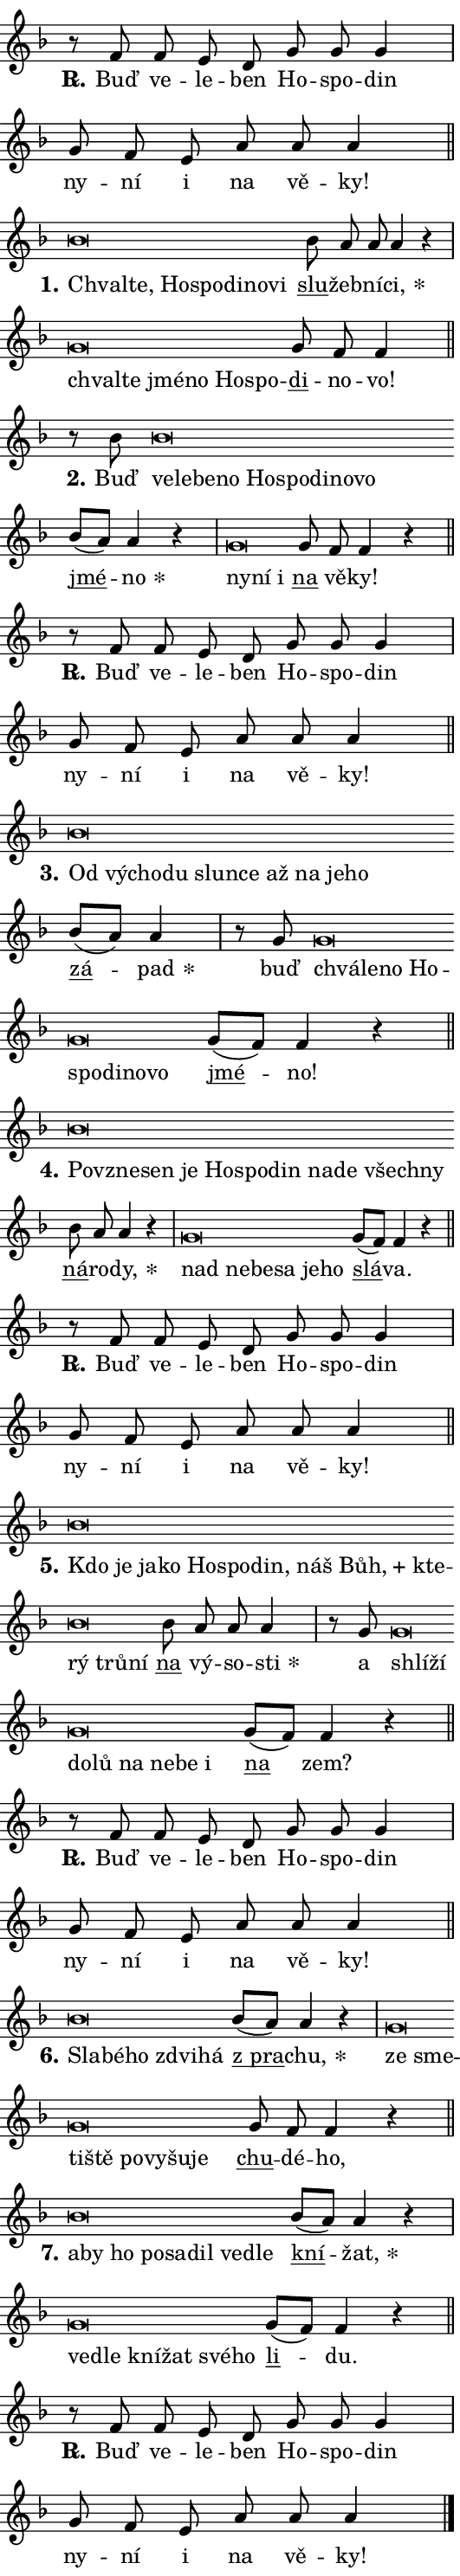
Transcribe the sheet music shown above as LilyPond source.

\version "2.24.0"
\header { tagline = "" }
\paper {
  indent = 0\cm
  top-margin = 0\cm
  right-margin = 0.13\cm % to fit lyric hyphens
  bottom-margin = 0\cm
  left-margin = 0\cm
  paper-width = 9\cm
  page-breaking = #ly:one-page-breaking
  system-system-spacing.basic-distance = #11
  score-system-spacing.basic-distance = #11
  ragged-last = ##f
}


%% Author: Thomas Morley
%% https://lists.gnu.org/archive/html/lilypond-user/2020-05/msg00002.html
#(define (line-position grob)
"Returns position of @var[grob} in current system:
   @code{'start}, if at first time-step
   @code{'end}, if at last time-step
   @code{'middle} otherwise
"
  (let* ((col (ly:item-get-column grob))
         (ln (ly:grob-object col 'left-neighbor))
         (rn (ly:grob-object col 'right-neighbor))
         (col-to-check-left (if (ly:grob? ln) ln col))
         (col-to-check-right (if (ly:grob? rn) rn col))
         (break-dir-left
           (and
             (ly:grob-property col-to-check-left 'non-musical #f)
             (ly:item-break-dir col-to-check-left)))
         (break-dir-right
           (and
             (ly:grob-property col-to-check-right 'non-musical #f)
             (ly:item-break-dir col-to-check-right))))
        (cond ((eqv? 1 break-dir-left) 'start)
              ((eqv? -1 break-dir-right) 'end)
              (else 'middle))))

#(define (tranparent-at-line-position vctor)
  (lambda (grob)
  "Relying on @code{line-position} select the relevant enry from @var{vctor}.
Used to determine transparency,"
    (case (line-position grob)
      ((end) (not (vector-ref vctor 0)))
      ((middle) (not (vector-ref vctor 1)))
      ((start) (not (vector-ref vctor 2))))))

noteHeadBreakVisibility =
#(define-music-function (break-visibility)(vector?)
"Makes @code{NoteHead}s transparent relying on @var{break-visibility}"
#{
  \override NoteHead.transparent =
    #(tranparent-at-line-position break-visibility)
#})

#(define delete-ledgers-for-transparent-note-heads
  (lambda (grob)
    "Reads whether a @code{NoteHead} is transparent.
If so this @code{NoteHead} is removed from @code{'note-heads} from
@var{grob}, which is supposed to be @code{LedgerLineSpanner}.
As a result ledgers are not printed for this @code{NoteHead}"
    (let* ((nhds-array (ly:grob-object grob 'note-heads))
           (nhds-list
             (if (ly:grob-array? nhds-array)
                 (ly:grob-array->list nhds-array)
                 '()))
           ;; Relies on the transparent-property being done before
           ;; Staff.LedgerLineSpanner.after-line-breaking is executed.
           ;; This is fragile ...
           (to-keep
             (remove
               (lambda (nhd)
                 (ly:grob-property nhd 'transparent #f))
               nhds-list)))
      ;; TODO find a better method to iterate over grob-arrays, similiar
      ;; to filter/remove etc for lists
      ;; For now rebuilt from scratch
      (set! (ly:grob-object grob 'note-heads)  '())
      (for-each
        (lambda (nhd)
          (ly:pointer-group-interface::add-grob grob 'note-heads nhd))
        to-keep))))

squashNotes = {
  \override NoteHead.X-extent = #'(-0.2 . 0.2)
  \override NoteHead.Y-extent = #'(-0.75 . 0)
  \override NoteHead.stencil =
    #(lambda (grob)
       (let ((pos (ly:grob-property grob 'staff-position)))
         (begin
           (if (< pos -7) (display "ERROR: Lower brevis then expected\n") (display ""))
           (if (<= pos -6) ly:text-interface::print ly:note-head::print))))
}
unSquashNotes = {
  \revert NoteHead.X-extent
  \revert NoteHead.Y-extent
  \revert NoteHead.stencil
}

hideNotes = \noteHeadBreakVisibility #begin-of-line-visible
unHideNotes = \noteHeadBreakVisibility #all-visible

% work-around for resetting accidentals
% https://lilypond.org/doc/v2.23/Documentation/notation/displaying-rhythms#unmetered-music
cadenzaMeasure = {
  \cadenzaOff
  \partial 1024 s1024
  \cadenzaOn
}

#(define-markup-command (accent layout props text) (markup?)
  "Underline accented syllable"
  (interpret-markup layout props
    #{\markup \override #'(offset . 4.3) \underline { #text }#}))

responsum = \markup \concat {
  "R" \hspace #-1.05 \path #0.1 #'((moveto 0 0.07) (lineto 0.9 0.8)) \hspace #0.05 "."
}

spaceSize = #0.6828661417322834 % exact space size for TeX Gyre Schola

\layout {
  \context {
    \Staff
    \remove "Time_signature_engraver"
    \override LedgerLineSpanner.after-line-breaking = #delete-ledgers-for-transparent-note-heads
  }
  \context {
    \Lyrics {
      \override LyricSpace.minimum-distance = \spaceSize
      \override LyricText.font-name = #"TeX Gyre Schola"
      \override LyricText.font-size = 1
      \override StanzaNumber.font-name = #"TeX Gyre Schola Bold"
      \override StanzaNumber.font-size = 1
    }
  }
  \context {
    \Score 
    \override NoteHead.text =
      #(lambda (grob) 
        (let ((pos (ly:grob-property grob 'staff-position)))
          #{\markup {
            \combine
              \halign #-0.55 \raise #(if (= pos -6) 0 0.5) \override #'(thickness . 2) \draw-line #'(3.2 . 0)
              \musicglyph "noteheads.sM1"
          }#}))
  }
}

% magnetic-lyrics.ily
%
%   written by
%     Jean Abou Samra <jean@abou-samra.fr>
%     Werner Lemberg <wl@gnu.org>
%
%   adapted by
%     Jiri Hon <jiri.hon@gmail.com>
%
% Version 2022-Apr-15

% https://www.mail-archive.com/lilypond-user@gnu.org/msg149350.html

#(define (Left_hyphen_pointer_engraver context)
   "Collect syllable-hyphen-syllable occurrences in lyrics and store
them in properties.  This engraver only looks to the left.  For
example, if the lyrics input is @code{foo -- bar}, it does the
following.

@itemize @bullet
@item
Set the @code{text} property of the @code{LyricHyphen} grob between
@q{foo} and @q{bar} to @code{foo}.

@item
Set the @code{left-hyphen} property of the @code{LyricText} grob with
text @q{foo} to the @code{LyricHyphen} grob between @q{foo} and
@q{bar}.
@end itemize

Use this auxiliary engraver in combination with the
@code{lyric-@/text::@/apply-@/magnetic-@/offset!} hook."
   (let ((hyphen #f)
         (text #f))
     (make-engraver
      (acknowledgers
       ((lyric-syllable-interface engraver grob source-engraver)
        (set! text grob)))
      (end-acknowledgers
       ((lyric-hyphen-interface engraver grob source-engraver)
        ;(when (not (grob::has-interface grob 'lyric-space-interface))
          (set! hyphen grob)));)
      ((stop-translation-timestep engraver)
       (when (and text hyphen)
         (ly:grob-set-object! text 'left-hyphen hyphen))
       (set! text #f)
       (set! hyphen #f)))))

#(define (lyric-text::apply-magnetic-offset! grob)
   "If the space between two syllables is less than the value in
property @code{LyricText@/.details@/.squash-threshold}, move the right
syllable to the left so that it gets concatenated with the left
syllable.

Use this function as a hook for
@code{LyricText@/.after-@/line-@/breaking} if the
@code{Left_@/hyphen_@/pointer_@/engraver} is active."
   (let ((hyphen (ly:grob-object grob 'left-hyphen #f)))
     (when hyphen
       (let ((left-text (ly:spanner-bound hyphen LEFT)))
         (when (grob::has-interface left-text 'lyric-syllable-interface)
           (let* ((common (ly:grob-common-refpoint grob left-text X))
                  (this-x-ext (ly:grob-extent grob common X))
                  (left-x-ext
                   (begin
                     ;; Trigger magnetism for left-text.
                     (ly:grob-property left-text 'after-line-breaking)
                     (ly:grob-extent left-text common X)))
                  ;; `delta` is the gap width between two syllables.
                  (delta (- (interval-start this-x-ext)
                            (interval-end left-x-ext)))
                  (details (ly:grob-property grob 'details))
                  (threshold (assoc-get 'squash-threshold details 0.2)))
             (when (< delta threshold)
               (let* (;; We have to manipulate the input text so that
                      ;; ligatures crossing syllable boundaries are not
                      ;; disabled.  For languages based on the Latin
                      ;; script this is essentially a beautification.
                      ;; However, for non-Western scripts it can be a
                      ;; necessity.
                      (lt (ly:grob-property left-text 'text))
                      (rt (ly:grob-property grob 'text))
                      (is-space (grob::has-interface hyphen 'lyric-space-interface))
                      (space (if is-space " " ""))
                      (extra-delta (if is-space spaceSize 0))
                      ;; Append new syllable.
                      (ltrt-space (if (and (string? lt) (string? rt))
                                (string-append lt space rt)
                                (make-concat-markup (list lt space rt))))
                      ;; Right-align `ltrt` to the right side.
                      (ltrt-space-markup (grob-interpret-markup
                               grob
                               (make-translate-markup
                                (cons (interval-length this-x-ext) 0)
                                (make-right-align-markup ltrt-space)))))
                 (begin
                   ;; Don't print `left-text`.
                   (ly:grob-set-property! left-text 'stencil #f)
                   ;; Set text and stencil (which holds all collected
                   ;; syllables so far) and shift it to the left.
                   (ly:grob-set-property! grob 'text ltrt-space)
                   (ly:grob-set-property! grob 'stencil ltrt-space-markup)
                   (ly:grob-translate-axis! grob (- (- delta extra-delta)) X))))))))))


#(define (lyric-hyphen::displace-bounds-first grob)
   ;; Make very sure this callback isn't triggered too early.
   (let ((left (ly:spanner-bound grob LEFT))
         (right (ly:spanner-bound grob RIGHT)))
     (ly:grob-property left 'after-line-breaking)
     (ly:grob-property right 'after-line-breaking)
     (ly:lyric-hyphen::print grob)))

squashThreshold = #0.4

\layout {
  \context {
    \Lyrics
    \consists #Left_hyphen_pointer_engraver
    \override LyricText.after-line-breaking =
      #lyric-text::apply-magnetic-offset!
    \override LyricHyphen.stencil = #lyric-hyphen::displace-bounds-first
    \override LyricText.details.squash-threshold = \squashThreshold
    \override LyricHyphen.minimum-distance = 0
    \override LyricHyphen.minimum-length = \squashThreshold
  }
}

squashText = \override LyricText.details.squash-threshold = 9999
unSquashText = \override LyricText.details.squash-threshold = \squashThreshold

leftText = \override LyricText.self-alignment-X = #LEFT
unLeftText = \revert LyricText.self-alignment-X

starOffset = #(lambda (grob) 
                (let ((x_offset (ly:self-alignment-interface::aligned-on-x-parent grob)))
                  (if (= x_offset 0) 0 (+ x_offset 1.2))))

star = #(define-music-function (syllable)(string?)
"Append star separator at the end of a syllable"
#{
  \once \override LyricText.X-offset = #starOffset
  \lyricmode { \markup {
    #syllable
    \override #'((font-name . "TeX Gyre Schola Bold")) \hspace #0.2 \lower #0.65 \larger "*"
  } }
#})

starAccent = #(define-music-function (syllable)(string?)
"Append star separator at the end of a syllable and make accent"
#{
  \once \override LyricText.X-offset = #starOffset
  \lyricmode { \markup {
    \accent #syllable
    \override #'((font-name . "TeX Gyre Schola Bold")) \hspace #0.2 \lower #0.65 \larger "*"
  } }
#})

breath = #(define-music-function (syllable)(string?)
"Append breathing indicator at the end of a syllable"
#{
  \lyricmode { \markup { #syllable "+" } }
#})

optionalBreath = #(define-music-function (syllable)(string?)
"Append optional breathing indicator at the end of a syllable"
#{
  \lyricmode { \markup { #syllable "(+)" } }
#})


\score {
    <<
        \new Voice = "melody" { \cadenzaOn \key f \major \relative { r8 f' f e d g g g4 \cadenzaMeasure \bar "|" g8 f e a a a4 \cadenzaMeasure \bar "||" \break } }
        \new Lyrics \lyricsto "melody" { \lyricmode { \set stanza = \responsum
Buď ve -- le -- ben Ho -- spo -- din ny -- ní i na vě -- ky! } }
    >>
    \layout {}
}

\score {
    <<
        \new Voice = "melody" { \cadenzaOn \key f \major \relative { \squashNotes bes'\breve*1/16 \hideNotes \breve*1/16 \bar "" \breve*1/16 \bar "" \breve*1/16 \bar "" \breve*1/16 \bar "" \breve*1/16 \breve*1/16 \bar "" \unHideNotes \unSquashNotes \bar "" bes8 a a a4 r \cadenzaMeasure \bar "|" \squashNotes g\breve*1/16 \hideNotes \breve*1/16 \bar "" \breve*1/16 \bar "" \breve*1/16 \bar "" \breve*1/16 \breve*1/16 \bar "" \unHideNotes \unSquashNotes \bar "" g8 f f4 \cadenzaMeasure \bar "||" \break } }
        \new Lyrics \lyricsto "melody" { \lyricmode { \set stanza = "1."
\leftText Chval -- \squashText te, Ho -- spo -- di -- no -- vi \unLeftText \unSquashText \markup \accent slu -- žeb -- ní -- \star ci, \leftText chval -- \squashText te jmé -- no Ho -- spo -- \unLeftText \unSquashText \markup \accent di -- no -- vo! } }
    >>
    \layout {}
}

\score {
    <<
        \new Voice = "melody" { \cadenzaOn \key f \major \relative { r8 bes'8 \squashNotes bes\breve*1/16 \hideNotes \breve*1/16 \bar "" \breve*1/16 \bar "" \breve*1/16 \bar "" \breve*1/16 \bar "" \breve*1/16 \bar "" \breve*1/16 \bar "" \breve*1/16 \breve*1/16 \bar "" \unHideNotes \unSquashNotes \bar "" bes8[( a)] a4 r \cadenzaMeasure \bar "|" \squashNotes g\breve*1/16 \hideNotes \breve*1/16 \breve*1/16 \bar "" \unHideNotes \unSquashNotes \bar "" g8 f f4 r \cadenzaMeasure \bar "||" \break } }
        \new Lyrics \lyricsto "melody" { \lyricmode { \set stanza = "2."
Buď \leftText ve -- \squashText le -- be -- no Ho -- spo -- di -- no -- vo \unLeftText \unSquashText \markup \accent jmé -- \star no \leftText ny -- \squashText ní i \unLeftText \unSquashText \markup \accent na vě -- ky! } }
    >>
    \layout {}
}

\score {
    <<
        \new Voice = "melody" { \cadenzaOn \key f \major \relative { r8 f' f e d g g g4 \cadenzaMeasure \bar "|" g8 f e a a a4 \cadenzaMeasure \bar "||" \break } }
        \new Lyrics \lyricsto "melody" { \lyricmode { \set stanza = \responsum
Buď ve -- le -- ben Ho -- spo -- din ny -- ní i na vě -- ky! } }
    >>
    \layout {}
}

\score {
    <<
        \new Voice = "melody" { \cadenzaOn \key f \major \relative { \squashNotes bes'\breve*1/16 \hideNotes \breve*1/16 \bar "" \breve*1/16 \bar "" \breve*1/16 \bar "" \breve*1/16 \bar "" \breve*1/16 \bar "" \breve*1/16 \bar "" \breve*1/16 \bar "" \breve*1/16 \breve*1/16 \bar "" \unHideNotes \unSquashNotes \bar "" bes8[( a)] a4 \cadenzaMeasure \bar "|" r8 g8 \squashNotes g\breve*1/16 \hideNotes \breve*1/16 \bar "" \breve*1/16 \bar "" \breve*1/16 \bar "" \breve*1/16 \bar "" \breve*1/16 \bar "" \breve*1/16 \breve*1/16 \bar "" \unHideNotes \unSquashNotes \bar "" g8[( f)] f4 r \cadenzaMeasure \bar "||" \break } }
        \new Lyrics \lyricsto "melody" { \lyricmode { \set stanza = "3."
\leftText Od \squashText vý -- cho -- du slun -- ce až na je -- ho \unLeftText \unSquashText \markup \accent zá -- \star pad buď \leftText chvá -- \squashText le -- no Ho -- spo -- di -- no -- vo \unLeftText \unSquashText \markup \accent jmé -- no! } }
    >>
    \layout {}
}

\score {
    <<
        \new Voice = "melody" { \cadenzaOn \key f \major \relative { \squashNotes bes'\breve*1/16 \hideNotes \breve*1/16 \bar "" \breve*1/16 \bar "" \breve*1/16 \bar "" \breve*1/16 \bar "" \breve*1/16 \bar "" \breve*1/16 \bar "" \breve*1/16 \bar "" \breve*1/16 \bar "" \breve*1/16 \breve*1/16 \bar "" \unHideNotes \unSquashNotes \bar "" bes8 a a4 r \cadenzaMeasure \bar "|" \squashNotes g\breve*1/16 \hideNotes \breve*1/16 \bar "" \breve*1/16 \bar "" \breve*1/16 \bar "" \breve*1/16 \breve*1/16 \bar "" \unHideNotes \unSquashNotes \bar "" g8[( f)] f4 r \cadenzaMeasure \bar "||" \break } }
        \new Lyrics \lyricsto "melody" { \lyricmode { \set stanza = "4."
\leftText Po -- \squashText vzne -- sen je Ho -- spo -- din na -- de všech -- ny \unLeftText \unSquashText \markup \accent ná -- ro -- \star dy, \leftText nad \squashText ne -- be -- sa je -- ho \unLeftText \unSquashText \markup \accent slá -- va. } }
    >>
    \layout {}
}

\score {
    <<
        \new Voice = "melody" { \cadenzaOn \key f \major \relative { r8 f' f e d g g g4 \cadenzaMeasure \bar "|" g8 f e a a a4 \cadenzaMeasure \bar "||" \break } }
        \new Lyrics \lyricsto "melody" { \lyricmode { \set stanza = \responsum
Buď ve -- le -- ben Ho -- spo -- din ny -- ní i na vě -- ky! } }
    >>
    \layout {}
}

\score {
    <<
        \new Voice = "melody" { \cadenzaOn \key f \major \relative { \squashNotes bes'\breve*1/16 \hideNotes \breve*1/16 \bar "" \breve*1/16 \bar "" \breve*1/16 \bar "" \breve*1/16 \bar "" \breve*1/16 \bar "" \breve*1/16 \bar "" \breve*1/16 \bar "" \breve*1/16 \bar "" \breve*1/16 \bar "" \breve*1/16 \bar "" \breve*1/16 \breve*1/16 \bar "" \unHideNotes \unSquashNotes \bar "" bes8 a a a4 \cadenzaMeasure \bar "|" r8 g8 \squashNotes g\breve*1/16 \hideNotes \breve*1/16 \bar "" \breve*1/16 \bar "" \breve*1/16 \bar "" \breve*1/16 \bar "" \breve*1/16 \bar "" \breve*1/16 \breve*1/16 \bar "" \unHideNotes \unSquashNotes \bar "" g8[( f)] f4 r \cadenzaMeasure \bar "||" \break } }
        \new Lyrics \lyricsto "melody" { \lyricmode { \set stanza = "5."
\leftText Kdo \squashText je ja -- ko Ho -- spo -- din, náš \breath "Bůh," kte -- rý trů -- ní \unLeftText \unSquashText \markup \accent na vý -- so -- \star sti a \leftText shlí -- \squashText ží do -- lů na ne -- be i \unLeftText \unSquashText \markup \accent na zem? } }
    >>
    \layout {}
}

\score {
    <<
        \new Voice = "melody" { \cadenzaOn \key f \major \relative { r8 f' f e d g g g4 \cadenzaMeasure \bar "|" g8 f e a a a4 \cadenzaMeasure \bar "||" \break } }
        \new Lyrics \lyricsto "melody" { \lyricmode { \set stanza = \responsum
Buď ve -- le -- ben Ho -- spo -- din ny -- ní i na vě -- ky! } }
    >>
    \layout {}
}

\score {
    <<
        \new Voice = "melody" { \cadenzaOn \key f \major \relative { \squashNotes bes'\breve*1/16 \hideNotes \breve*1/16 \bar "" \breve*1/16 \bar "" \breve*1/16 \breve*1/16 \bar "" \unHideNotes \unSquashNotes \bar "" bes8[( a)] a4 r \cadenzaMeasure \bar "|" \squashNotes g\breve*1/16 \hideNotes \breve*1/16 \bar "" \breve*1/16 \bar "" \breve*1/16 \bar "" \breve*1/16 \bar "" \breve*1/16 \bar "" \breve*1/16 \breve*1/16 \bar "" \unHideNotes \unSquashNotes \bar "" g8 f f4 r \cadenzaMeasure \bar "||" \break } }
        \new Lyrics \lyricsto "melody" { \lyricmode { \set stanza = "6."
\leftText Sla -- \squashText bé -- ho zdvi -- há \unLeftText \unSquashText \markup \accent "z pra" -- \star chu, \leftText ze \squashText sme -- ti -- ště po -- vy -- šu -- je \unLeftText \unSquashText \markup \accent chu -- dé -- ho, } }
    >>
    \layout {}
}

\score {
    <<
        \new Voice = "melody" { \cadenzaOn \key f \major \relative { \squashNotes bes'\breve*1/16 \hideNotes \breve*1/16 \bar "" \breve*1/16 \bar "" \breve*1/16 \bar "" \breve*1/16 \bar "" \breve*1/16 \bar "" \breve*1/16 \breve*1/16 \bar "" \unHideNotes \unSquashNotes \bar "" bes8[( a)] a4 r \cadenzaMeasure \bar "|" \squashNotes g\breve*1/16 \hideNotes \breve*1/16 \bar "" \breve*1/16 \bar "" \breve*1/16 \bar "" \breve*1/16 \breve*1/16 \bar "" \unHideNotes \unSquashNotes \bar "" g8[( f)] f4 r \cadenzaMeasure \bar "||" \break } }
        \new Lyrics \lyricsto "melody" { \lyricmode { \set stanza = "7."
\leftText a -- \squashText by ho po -- sa -- dil ve -- dle \unLeftText \unSquashText \markup \accent kní -- \star žat, \leftText ve -- \squashText dle kní -- žat své -- ho \unLeftText \unSquashText \markup \accent li -- du. } }
    >>
    \layout {}
}

\score {
    <<
        \new Voice = "melody" { \cadenzaOn \key f \major \relative { r8 f' f e d g g g4 \cadenzaMeasure \bar "|" g8 f e a a a4 \cadenzaMeasure \bar "||" \break } \bar "|." }
        \new Lyrics \lyricsto "melody" { \lyricmode { \set stanza = \responsum
Buď ve -- le -- ben Ho -- spo -- din ny -- ní i na vě -- ky! } }
    >>
    \layout {}
}
